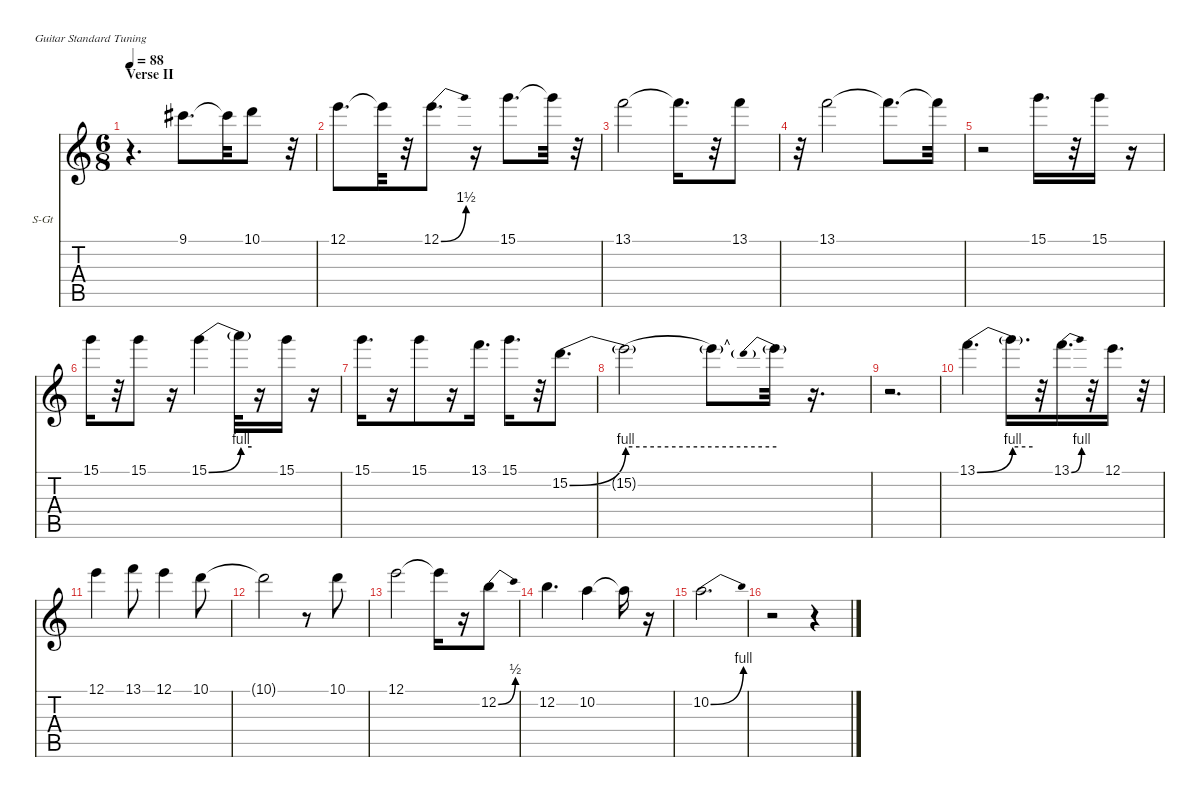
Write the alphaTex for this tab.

\hideDynamics
\bracketExtendMode nobrackets
\firstSystemTrackNameOrientation horizontal
\otherSystemsTrackNameOrientation horizontal
\track ("Melody              " "S-Gt") {instrument lead6voice}
\staff {score tabs}
\tuning (E4 B3 G3 D3 A2 E2)
\displaytranspose 12
\ts (6 8)
\section ("" "Verse II")
\tempo 88
\clef g2
\ks c
r.4{d dy f} 9.1{acc #}.8{d dy fff} 9.1{t acc #}.32{dy f} 10.1.8{dy fff} r.32 |
12.1.8{d} 12.1{t}.32{dy f} r.32 12.1{be (bend 0 0 60 6)}.8{d dy fff} r.16 15.1.8{d} 15.1{t}.32{dy f} r.32 |
13.1.2{dy fff} 13.1{t}.16{d dy f} r.32 13.1.8{dy fff} |
r.32 13.1.2 13.1{t}.8{d dy f} 13.1{t}.32 |
r.2 15.1.16{d dy fff} r.32 15.1.16 r.16 |
15.1.16 r.32 15.1.8 r.16 15.1{be (bend 0 0 60 4)}.4 15.1{be (hold 0 4 60 4) t}.32{dy f} r.16 15.1.16{dy fff} r.16 |
15.1.16{d} r.16 15.1.8 r.16 13.1.16{d} 15.1.16{d} r.32 15.2{be (bend 0 0 60 4)}.8{d} |
15.2{be (hold 0 4 60 4) t}.2{dy f} 15.2{t}.8 15.2{be (prebend 0 4 60 4) t}.32 r.16{d} |
r.2{d} |
13.1{be (bend 0 0 60 4)}.4{d dy fff} 13.1{be (hold 0 4 60 4) t}.16{d dy f} r.32 13.1{be (bend 0 0 60 4)}.16{d dy fff} r.32 12.1.16{d} r.32 |
12.1.4 13.1.8 12.1.4 10.1.8 |
10.1{t}.2{dy f} r.8 10.1.8{dy fff} |
12.1.2 12.1{t}.16{dy f} r.16 12.2{be (bend 0 0 60 2)}.8{dy fff} |
12.2.4{d} 10.2.4 10.2{t}.16{dy f} r.16 |
10.2{be (bend 0 0 60 4)}.2{d dy fff} |
r.2 r.4
